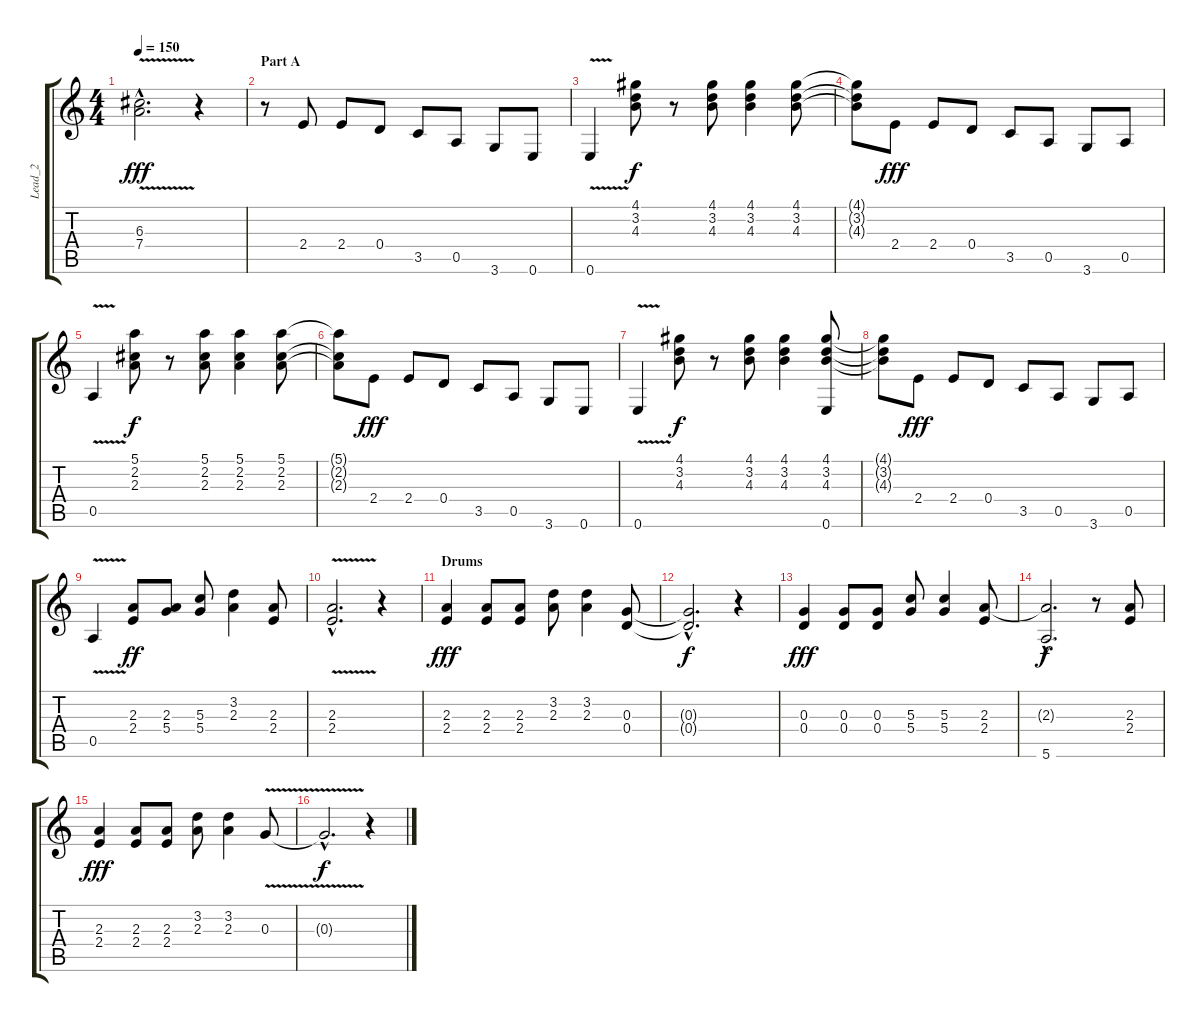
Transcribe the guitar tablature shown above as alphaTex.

\track ("Lead_2" "Lead_2") {instrument acousticguitarsteel}
\staff {score tabs}
\tuning (E4 B3 G3 D3 A2 E2) {hide}
\ts (4 4)
\tempo 150
\clef g2
\ks c
(6.3{hac} 7.4{v hac}).2{d dy fff} r.4 |
\section ("" "Part A")
r.8{instrument acousticguitarsteel} 2.4.8 2.4.8 0.4.8 3.5.8 0.5.8 3.6.8 0.6.8 |
0.6{v}.4 (4.1 3.2 4.3).8{dy f instrument electricguitarjazz} r.8 (4.1 3.2 4.3).8 (4.1 3.2 4.3).4 (4.1 3.2 4.3).8 |
(4.1{t} 3.2{t} 4.3{t}).8 2.4.8{dy fff instrument acousticguitarsteel} 2.4.8 0.4.8 3.5.8 0.5.8 3.6.8 0.5.8 |
0.5{v}.4 (5.1 2.2 2.3).8{dy f instrument electricguitarjazz} r.8 (5.1 2.2 2.3).8 (5.1 2.2 2.3).4 (5.1 2.2 2.3).8 |
(5.1{t} 2.2{t} 2.3{t}).8 2.4.8{dy fff instrument acousticguitarsteel} 2.4.8 0.4.8 3.5.8 0.5.8 3.6.8 0.6.8 |
0.6{v}.4 (4.1 3.2 4.3).8{dy f instrument electricguitarjazz} r.8 (4.1 3.2 4.3).8 (4.1 3.2 4.3).4 (4.1 3.2 4.3 0.6).8 |
(4.1{t} 3.2{t} 4.3{t}).8 2.4.8{dy fff volume 16 instrument acousticguitarsteel} 2.4.8 0.4.8 3.5.8 0.5.8 3.6.8 0.5.8 |
0.5{v}.4 (2.3 2.4).8{dy ff instrument acousticguitarsteel} (2.3 5.4).8 (5.3 5.4).8 (3.2 2.3).4 (2.3 2.4).8 |
(2.3{v hac} 2.4{hac}).2{d} r.4 |
\section ("" "Drums")
(2.3 2.4).4{dy fff} (2.3 2.4).8 (2.3 2.4).8 (3.2 2.3).8 (3.2 2.3).4 (0.3 0.4).8 |
(0.3{hac t} 0.4{hac t}).2{d dy f} r.4 |
(0.3 0.4).4{dy fff} (0.3 0.4).8 (0.3 0.4).8 (5.3 5.4).8 (5.3 5.4).4 (2.3 2.4).8 |
(2.3{hac t} 5.6{hac}).2{d dy f} r.8 (2.3 2.4).8 |
(2.3 2.4).4{dy fff} (2.3 2.4).8 (2.3 2.4).8 (3.2 2.3).8 (3.2 2.3).4 0.3{v}.8 |
0.3{hac t}.2{d dy f} r.4
